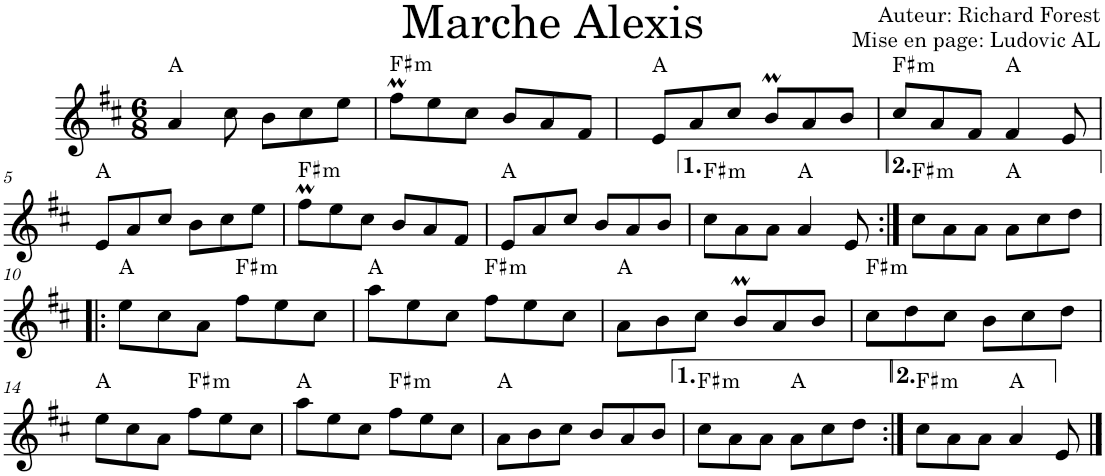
**kern	**harte
*part1	*part1
*staff1	*
*I"Violon	*
*I'Vln.	*
*clefG2	*
*k[f#c#]	*
*M6/8	*
=1	=1
4a/	A:maj
8cc#\	.
8b\L	.
8cc#\	.
8ee\J	.
=2	=2
!	!LO:H:kt=m
8ff#m\L	F#:min
8ee\	.
8cc#\J	.
8b/L	.
8a/	.
8f#/J	.
=3	=3
8e/L	A:maj
8a/	.
8cc#/J	.
8bM/L	.
8a/	.
8b/J	.
=4	=4
!	!LO:H:kt=m
8cc#/L	F#:min
8a/	.
8f#/J	.
4f#/	A:maj
8e/	.
!!LO:LB:g=z
=5	=5
8e/L	A:maj
8a/	.
8cc#/J	.
8b\L	.
8cc#\	.
8ee\J	.
=6	=6
!	!LO:H:kt=m
8ff#m\L	F#:min
8ee\	.
8cc#\J	.
8b/L	.
8a/	.
8f#/J	.
=7	=7
8e/L	A:maj
8a/	.
8cc#/J	.
8b/L	.
8a/	.
8b/J	.
=8	=8
!	!LO:H:kt=m
8cc#\L	F#:min
8a\	.
8a\J	.
4a/	A:maj
8e/	.
=9:|!	=9:|!
!	!LO:H:kt=m
8cc#\L	F#:min
8a\	.
8a\J	.
8a\L	A:maj
8cc#\	.
8dd\J	.
!!LO:LB:g=z
=10!|:	=10!|:
8ee\L	A:maj
8cc#\	.
8a\J	.
!	!LO:H:kt=m
8ff#\L	F#:min
8ee\	.
8cc#\J	.
=11	=11
8aa\L	A:maj
8ee\	.
8cc#\J	.
!	!LO:H:kt=m
8ff#\L	F#:min
8ee\	.
8cc#\J	.
=12	=12
8a\L	A:maj
8b\	.
8cc#\J	.
8bM/L	.
8a/	.
8b/J	.
=13	=13
!	!LO:H:kt=m
8cc#\L	F#:min
8dd\	.
8cc#\J	.
8b\L	.
8cc#\	.
8dd\J	.
!!LO:LB:g=z
=14	=14
8ee\L	A:maj
8cc#\	.
8a\J	.
!	!LO:H:kt=m
8ff#\L	F#:min
8ee\	.
8cc#\J	.
=15	=15
8aa\L	A:maj
8ee\	.
8cc#\J	.
!	!LO:H:kt=m
8ff#\L	F#:min
8ee\	.
8cc#\J	.
=16	=16
8a\L	A:maj
8b\	.
8cc#\J	.
8b/L	.
8a/	.
8b/J	.
=17	=17
!	!LO:H:kt=m
8cc#\L	F#:min
8a\	.
8a\J	.
8a\L	A:maj
8cc#\	.
8dd\J	.
=18:|!	=18:|!
!	!LO:H:kt=m
8cc#\L	F#:min
8a\	.
8a\J	.
4a/	A:maj
8e/	.
==	==
*-	*-
